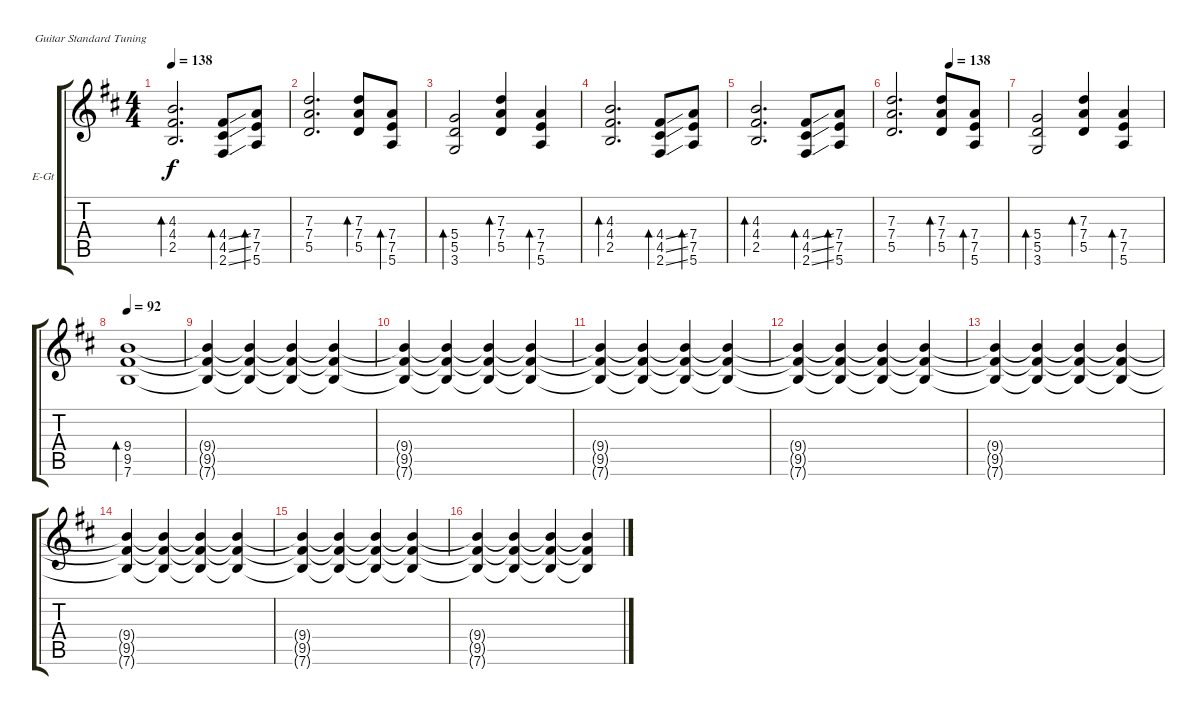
\defaultSystemsLayout 4
\bracketExtendMode groupsimilarinstruments
\firstSystemTrackNameOrientation horizontal
\otherSystemsTrackNameOrientation horizontal
\track ("Electric Guitar" "E-Gt") {instrument distortionguitar}
\staff {score tabs}
\tuning (E4 B3 G3 D3 A2 E2)
\ts (4 4)
\tempo 138
\clef g2
\ks d
(2.5 4.4 4.3).2{d bd 30 dy f} (2.6{ss} 4.5{ss} 4.4{ss}).8{bd 30} (5.6 7.5 7.4).8{bd 30} |
(5.5 7.4 7.3).2{d} (5.5 7.4 7.3).8{bd 30} (5.6 7.5 7.4).8{bd 30} |
(3.6 5.5 5.4).2{bd 30} (5.5 7.4 7.3).4{bd 30} (5.6 7.5 7.4).4{bd 30} |
(2.5 4.4 4.3).2{d bd 30} (2.6{ss} 4.5{ss} 4.4{ss}).8{bd 30} (5.6 7.5 7.4).8{bd 30} |
(2.5 4.4 4.3).2{d bd 30} (2.6{ss} 4.5{ss} 4.4{ss}).8{bd 30} (5.6 7.5 7.4).8{bd 30} |
\tempo (138 0.50625)
(5.5 7.4 7.3).2{d} (5.5 7.4 7.3).8{bd 30} (5.6 7.5 7.4).8{bd 30} |
(3.6 5.5 5.4).2{bd 30} (5.5 7.4 7.3).4{bd 30} (5.6 7.5 7.4).4{bd 30} |
\tempo (92 0.00625)
(7.6 9.5 9.4).1{bd 30} |
(9.4{t} 9.5{t} 7.6{t}).4 (9.4{t} 9.5{t} 7.6{t}).4 (9.4{t} 9.5{t} 7.6{t}).4 (9.4{t} 9.5{t} 7.6{t}).4 |
(9.4{t} 9.5{t} 7.6{t}).4 (9.4{t} 9.5{t} 7.6{t}).4 (9.4{t} 9.5{t} 7.6{t}).4 (9.4{t} 9.5{t} 7.6{t}).4 |
(9.4{t} 9.5{t} 7.6{t}).4 (9.4{t} 9.5{t} 7.6{t}).4 (9.4{t} 9.5{t} 7.6{t}).4 (9.4{t} 9.5{t} 7.6{t}).4 |
(9.4{t} 9.5{t} 7.6{t}).4 (9.4{t} 9.5{t} 7.6{t}).4 (9.4{t} 9.5{t} 7.6{t}).4 (9.4{t} 9.5{t} 7.6{t}).4 |
(9.4{t} 9.5{t} 7.6{t}).4 (9.4{t} 9.5{t} 7.6{t}).4 (9.4{t} 9.5{t} 7.6{t}).4 (9.4{t} 9.5{t} 7.6{t}).4 |
(9.4{t} 9.5{t} 7.6{t}).4 (9.4{t} 9.5{t} 7.6{t}).4 (9.4{t} 9.5{t} 7.6{t}).4 (9.4{t} 9.5{t} 7.6{t}).4 |
(9.4{t} 9.5{t} 7.6{t}).4 (9.4{t} 9.5{t} 7.6{t}).4 (9.4{t} 9.5{t} 7.6{t}).4 (9.4{t} 9.5{t} 7.6{t}).4 |
(9.4{t} 9.5{t} 7.6{t}).4 (9.4{t} 9.5{t} 7.6{t}).4 (9.4{t} 9.5{t} 7.6{t}).4 (9.4{t} 9.5{t} 7.6{t}).4
